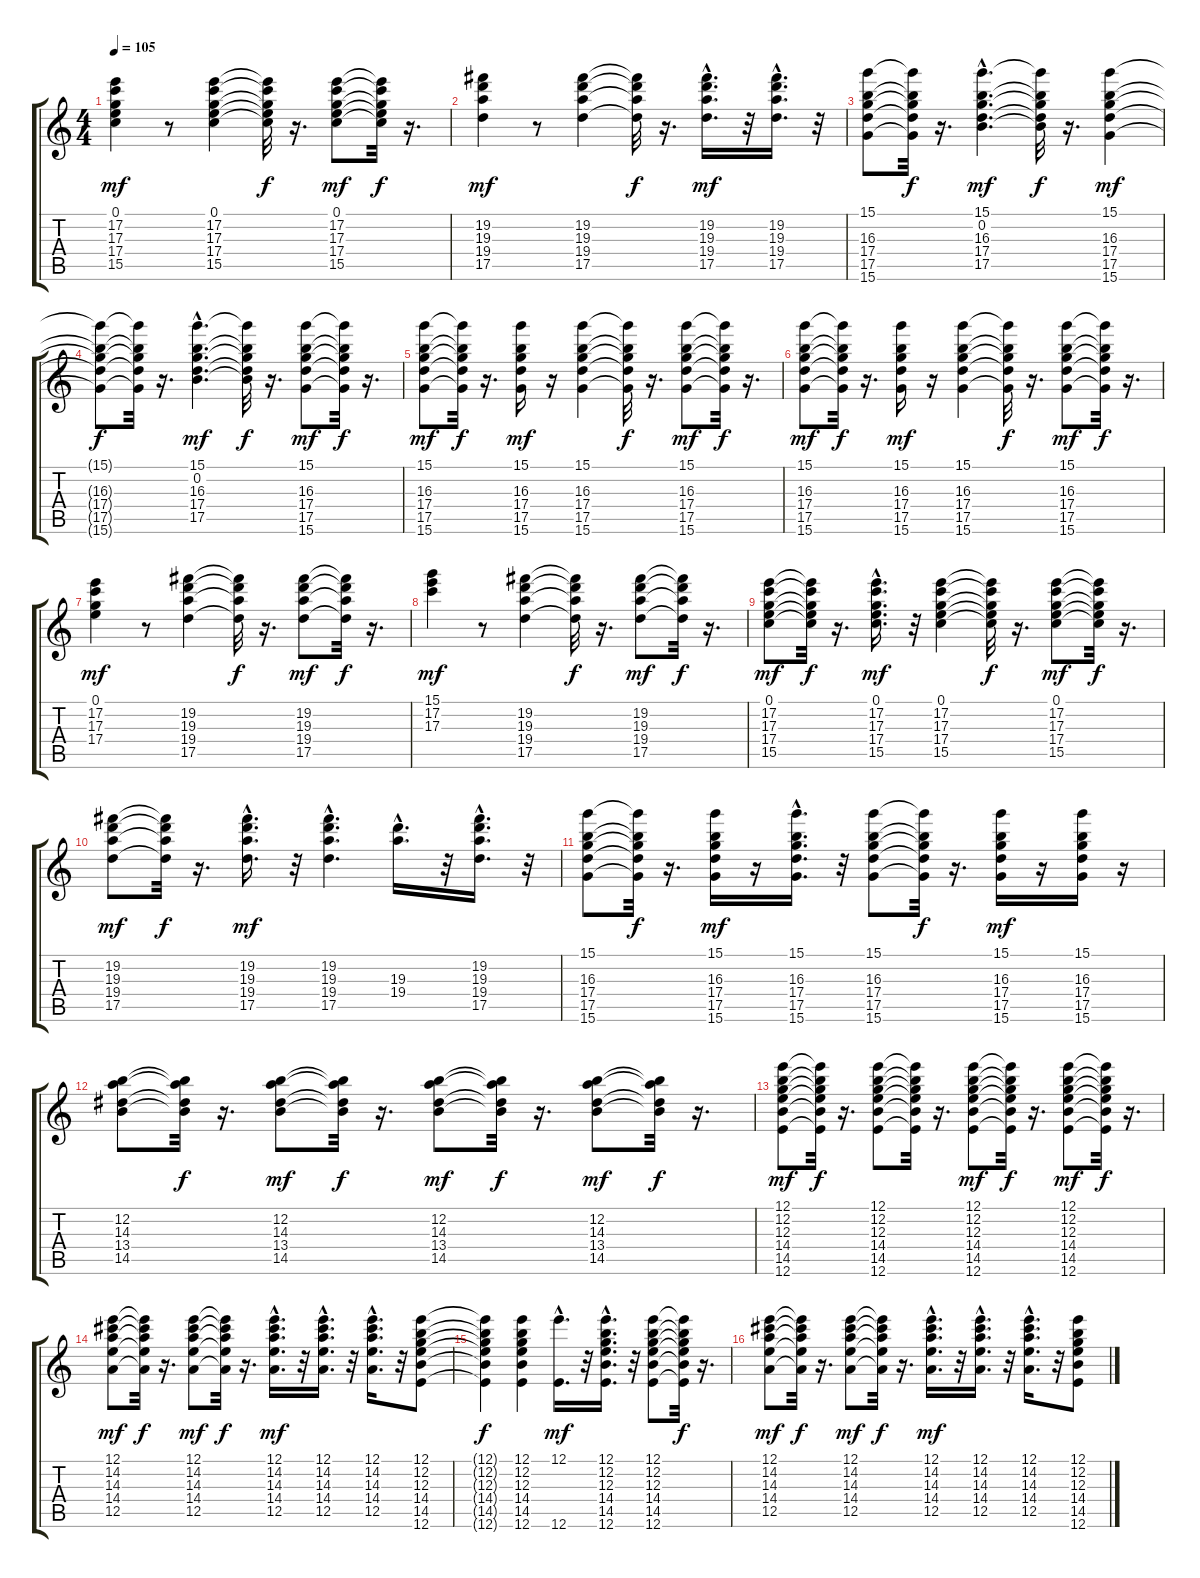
\track "" {instrument acousticguitarsteel}
\staff {score tabs}
\tuning (E4 B3 G3 D3 A2 E2) {hide}
\ts (4 4)
\tempo 105
\clef g2
\ks c
(0.1 17.2 17.3 17.4 15.5).4{dy mf} r.8 (0.1 17.2 17.3 17.4 15.5).4 (0.1{t} 17.2{t} 17.3{t} 17.4{t} 15.5{t}).32{dy f} r.16{d} (0.1 17.2 17.3 17.4 15.5).8{dy mf} (0.1{t} 17.2{t} 17.3{t} 17.4{t} 15.5{t}).32{dy f} r.16{d} |
(19.2 19.3 19.4 17.5).4{dy mf} r.8 (19.2 19.3 19.4 17.5).4 (19.2{t} 19.3{t} 19.4{t} 17.5{t}).32{dy f} r.16{d} (19.2{hac} 19.3{hac} 19.4{hac} 17.5{hac}).16{d dy mf} r.32 (19.2{hac} 19.3{hac} 19.4{hac} 17.5{hac}).16{d} r.32 |
(15.1 16.3 17.4 17.5 15.6).8 (15.1{t} 16.3{t} 17.4{t} 17.5{t} 15.6{t}).32{dy f} r.16{d} (15.1{hac} 0.2{hac} 16.3{hac} 17.4{hac} 17.5{hac}).4{d dy mf} (15.1{t} 0.2{t} 16.3{t} 17.4{t} 17.5{t}).32{dy f} r.16{d} (15.1 16.3 17.4 17.5 15.6).4{dy mf} |
(15.1{t} 16.3{t} 17.4{t} 17.5{t} 15.6{t}).8{dy f} (15.1{t} 16.3{t} 17.4{t} 17.5{t} 15.6{t}).32 r.16{d} (15.1{hac} 0.2{hac} 16.3{hac} 17.4{hac} 17.5{hac}).4{d dy mf} (15.1{t} 0.2{t} 16.3{t} 17.4{t} 17.5{t}).32{dy f} r.16{d} (15.1 16.3 17.4 17.5 15.6).8{dy mf} (15.1{t} 16.3{t} 17.4{t} 17.5{t} 15.6{t}).32{dy f} r.16{d} |
(15.1 16.3 17.4 17.5 15.6).8{dy mf} (15.1{t} 16.3{t} 17.4{t} 17.5{t} 15.6{t}).32{dy f} r.16{d} (15.1 16.3 17.4 17.5 15.6).16{dy mf} r.16 (15.1 16.3 17.4 17.5 15.6).4 (15.1{t} 16.3{t} 17.4{t} 17.5{t} 15.6{t}).32{dy f} r.16{d} (15.1 16.3 17.4 17.5 15.6).8{dy mf} (15.1{t} 16.3{t} 17.4{t} 17.5{t} 15.6{t}).32{dy f} r.16{d} |
(15.1 16.3 17.4 17.5 15.6).8{dy mf} (15.1{t} 16.3{t} 17.4{t} 17.5{t} 15.6{t}).32{dy f} r.16{d} (15.1 16.3 17.4 17.5 15.6).16{dy mf} r.16 (15.1 16.3 17.4 17.5 15.6).4 (15.1{t} 16.3{t} 17.4{t} 17.5{t} 15.6{t}).32{dy f} r.16{d} (15.1 16.3 17.4 17.5 15.6).8{dy mf} (15.1{t} 16.3{t} 17.4{t} 17.5{t} 15.6{t}).32{dy f} r.16{d} |
(0.1 17.2 17.3 17.4).4{dy mf} r.8 (19.2 19.3 19.4 17.5).4 (19.2{t} 19.3{t} 19.4{t} 17.5{t}).32{dy f} r.16{d} (19.2 19.3 19.4 17.5).8{dy mf} (19.2{t} 19.3{t} 19.4{t} 17.5{t}).32{dy f} r.16{d} |
(15.1 17.2 17.3).4{dy mf} r.8 (19.2 19.3 19.4 17.5).4 (19.2{t} 19.3{t} 19.4{t} 17.5{t}).32{dy f} r.16{d} (19.2 19.3 19.4 17.5).8{dy mf} (19.2{t} 19.3{t} 19.4{t} 17.5{t}).32{dy f} r.16{d} |
(0.1 17.2 17.3 17.4 15.5).8{dy mf} (0.1{t} 17.2{t} 17.3{t} 17.4{t} 15.5{t}).32{dy f} r.16{d} (0.1{hac} 17.2{hac} 17.3{hac} 17.4{hac} 15.5{hac}).16{d dy mf} r.32 (0.1 17.2 17.3 17.4 15.5).4 (0.1{t} 17.2{t} 17.3{t} 17.4{t} 15.5{t}).32{dy f} r.16{d} (0.1 17.2 17.3 17.4 15.5).8{dy mf} (0.1{t} 17.2{t} 17.3{t} 17.4{t} 15.5{t}).32{dy f} r.16{d} |
(19.2 19.3 19.4 17.5).8{dy mf} (19.2{t} 19.3{t} 19.4{t} 17.5{t}).32{dy f} r.16{d} (19.2{hac} 19.3{hac} 19.4{hac} 17.5{hac}).16{d dy mf} r.32 (19.2{hac} 19.3 19.4 17.5{hac}).4{d} (19.3{hac} 19.4{hac}).16{d} r.32 (19.2{hac} 19.3{hac} 19.4{hac} 17.5{hac}).16{d} r.32 |
(15.1 16.3 17.4 17.5 15.6).8 (15.1{t} 16.3{t} 17.4{t} 17.5{t} 15.6{t}).32{dy f} r.16{d} (15.1 16.3 17.4 17.5 15.6).16{dy mf} r.16 (15.1{hac} 16.3{hac} 17.4{hac} 17.5{hac} 15.6{hac}).16{d} r.32 (15.1 16.3 17.4 17.5 15.6).8 (15.1{t} 16.3{t} 17.4{t} 17.5{t} 15.6{t}).32{dy f} r.16{d} (15.1 16.3 17.4 17.5 15.6).16{dy mf} r.16 (15.1 16.3 17.4 17.5 15.6).16 r.16 |
(12.2 14.3 13.4 14.5).8 (12.2{t} 14.3{t} 13.4{t} 14.5{t}).32{dy f} r.16{d} (12.2 14.3 13.4 14.5).8{dy mf} (12.2{t} 14.3{t} 13.4{t} 14.5{t}).32{dy f} r.16{d} (12.2 14.3 13.4 14.5).8{dy mf} (12.2{t} 14.3{t} 13.4{t} 14.5{t}).32{dy f} r.16{d} (12.2 14.3 13.4 14.5).8{dy mf} (12.2{t} 14.3{t} 13.4{t} 14.5{t}).32{dy f} r.16{d} |
(12.1 12.2 12.3 14.4 14.5 12.6).8{dy mf} (12.1{t} 12.2{t} 12.3{t} 14.4{t} 14.5{t} 12.6{t}).32{dy f} r.16{d} (12.1 12.2 12.3 14.4 14.5 12.6).8 (12.1{t} 12.2{t} 12.3{t} 14.4{t} 14.5{t} 12.6{t}).32 r.16{d} (12.1 12.2 12.3 14.4 14.5 12.6).8{dy mf} (12.1{t} 12.2{t} 12.3{t} 14.4{t} 14.5{t} 12.6{t}).32{dy f} r.16{d} (12.1 12.2 12.3 14.4 14.5 12.6).8{dy mf} (12.1{t} 12.2{t} 12.3{t} 14.4{t} 14.5{t} 12.6{t}).32{dy f} r.16{d} |
(12.1 14.2 14.3 14.4 12.5).8{dy mf} (12.1{t} 14.2{t} 14.3{t} 14.4{t} 12.5{t}).32{dy f} r.16{d} (12.1 14.2 14.3 14.4 12.5).8{dy mf} (12.1{t} 14.2{t} 14.3{t} 14.4{t} 12.5{t}).32{dy f} r.16{d} (12.1{hac} 14.2{hac} 14.3{hac} 14.4{hac} 12.5{hac}).16{d dy mf} r.32 (12.1{hac} 14.2{hac} 14.3{hac} 14.4{hac} 12.5{hac}).16{d} r.32 (12.1{hac} 14.2{hac} 14.3{hac} 14.4{hac} 12.5{hac}).16{d} r.32 (12.1 12.2 12.3 14.4 14.5 12.6).8 |
(12.1{t} 12.2{t} 12.3{t} 14.4{t} 14.5{t} 12.6{t}).4{dy f} (12.1 12.2 12.3 14.4 14.5 12.6).4 (12.1{hac} 12.6{hac}).16{d dy mf} r.32 (12.1{hac} 12.2{hac} 12.3{hac} 14.4{hac} 14.5{hac} 12.6{hac}).16{d} r.32 (12.1 12.2 12.3 14.4 14.5 12.6).8 (12.1{t} 12.2{t} 12.3{t} 14.4{t} 14.5{t} 12.6{t}).32{dy f} r.16{d} |
(12.1 14.2 14.3 14.4 12.5).8{dy mf} (12.1{t} 14.2{t} 14.3{t} 14.4{t} 12.5{t}).32{dy f} r.16{d} (12.1 14.2 14.3 14.4 12.5).8{dy mf} (12.1{t} 14.2{t} 14.3{t} 14.4{t} 12.5{t}).32{dy f} r.16{d} (12.1{hac} 14.2{hac} 14.3{hac} 14.4{hac} 12.5{hac}).16{d dy mf} r.32 (12.1{hac} 14.2{hac} 14.3{hac} 14.4{hac} 12.5{hac}).16{d} r.32 (12.1{hac} 14.2{hac} 14.3{hac} 14.4{hac} 12.5{hac}).16{d} r.32 (12.1 12.2 12.3 14.4 14.5 12.6).8
